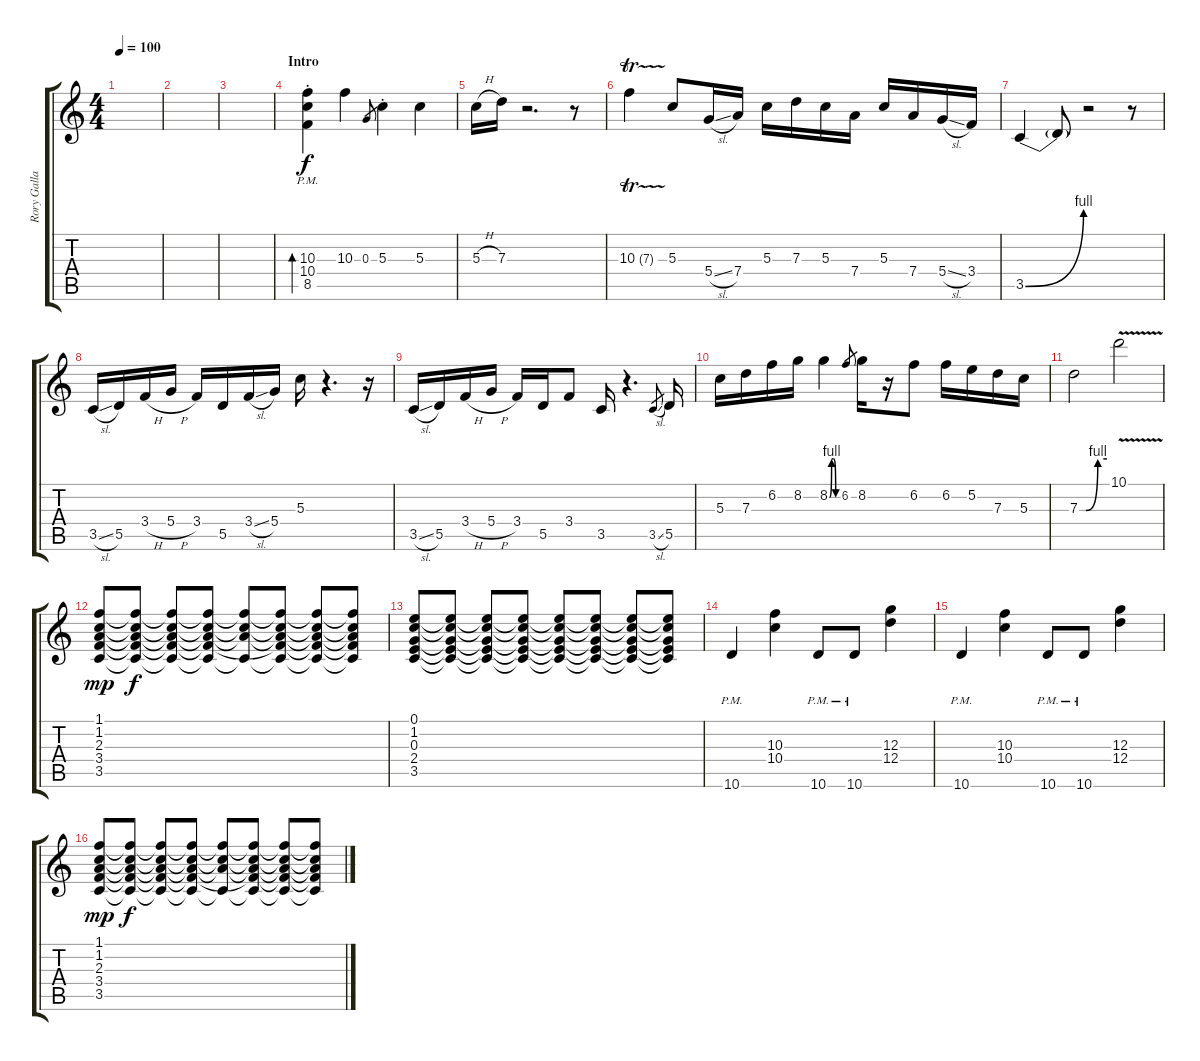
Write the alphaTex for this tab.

\track ("Rory Gallagher" "Rory Galla") {instrument distortionguitar}
\staff {score tabs}
\tuning (E4 B3 G3 D3 A2 E2) {hide}
\ts (4 4)
\tempo 100
\clef g2
\ks c
|
|
|
\section ("" "Intro")
(10.3{st} 10.4{pm} 8.5{pm}).4{bd 240} 10.3.4 0.3.8{gr} 5.3{st}.4 5.3.4 |
5.3{h}.16 7.3.16 r.2{d} r.8 |
10.3{tr (7 32)}.4 5.3.8 5.4{sl}.16 7.4.16 5.3.16 7.3.16 5.3.16 7.4.16 5.3.16 7.4.16 5.4{sl}.16 3.4.16 |
3.5{be (bend 0 0 60 4)}.4 3.5{t}.8 r.2 r.8 |
3.5{sl}.16 5.5.16 3.4{h}.16 5.4{h}.16 3.4.16 5.5.16 3.4{sl}.16 5.4.16 5.3.16 r.4{d} r.16 |
3.5{sl}.16 5.5.16 3.4{h}.16 5.4{h}.16 3.4.16 5.5.16 3.4.8 3.5.16 r.4{d} 3.5{sl}.8{gr} 5.5.16 |
5.3.16 7.3.16 6.2.16 8.2.16 8.2{be (custom 0 0 15 4 30 4 45 0 60 0)}.4 6.2.8{gr} 8.2.16 r.16 6.2.8 6.2.16 5.2.16 7.3.16 5.3.16 |
7.3{be (custom 0 0 14 0 40 4 60 4)}.2 10.1{v}.2 |
(1.1 1.2 2.3 3.4 3.5).8{dy mp} (1.1{t} 1.2{t} 2.3{t} 3.4{t} 3.5{t}).8{dy f} (1.1{t} 1.2{t} 2.3{t} 3.4{t} 3.5{t}).8 (1.1{t} 1.2{t} 2.3{t} 3.4{t} 3.5{t}).8 (1.1{t} 1.2{t} 2.3{t} 3.5{t}).8 (1.1{t} 1.2{t} 2.3{t} 3.4{t} 3.5{t}).8 (1.1{t} 1.2{t} 2.3{t} 3.4{t} 3.5{t}).8 (1.1{t} 1.2{t} 2.3{t} 3.4{t} 3.5{t}).8 |
(0.1 1.2 0.3 2.4 3.5).8 (0.1{t} 1.2{t} 0.3{t} 2.4{t} 3.5{t}).8 (0.1{t} 1.2{t} 0.3{t} 2.4{t} 3.5{t}).8 (0.1{t} 1.2{t} 0.3{t} 2.4{t} 3.5{t}).8 (0.1{t} 1.2{t} 0.3{t} 2.4{t} 3.5{t}).8 (0.1{t} 1.2{t} 0.3{t} 2.4{t} 3.5{t}).8 (0.1{t} 1.2{t} 0.3{t} 2.4{t} 3.5{t}).8 (0.1{t} 1.2{t} 0.3{t} 2.4{t} 3.5{t}).8 |
10.6{pm}.4 (10.3 10.4).4 10.6{pm}.8 10.6{pm}.8 (12.3 12.4).4 |
10.6{pm}.4 (10.3 10.4).4 10.6{pm}.8 10.6{pm}.8 (12.3 12.4).4 |
(1.1 1.2 2.3 3.4 3.5).8{dy mp} (1.1{t} 1.2{t} 2.3{t} 3.4{t} 3.5{t}).8{dy f} (1.1{t} 1.2{t} 2.3{t} 3.4{t} 3.5{t}).8 (1.1{t} 1.2{t} 2.3{t} 3.4{t} 3.5{t}).8 (1.1{t} 1.2{t} 2.3{t} 3.5{t}).8 (1.1{t} 1.2{t} 2.3{t} 3.4{t} 3.5{t}).8 (1.1{t} 1.2{t} 2.3{t} 3.4{t} 3.5{t}).8 (1.1{t} 1.2{t} 2.3{t} 3.4{t} 3.5{t}).8
